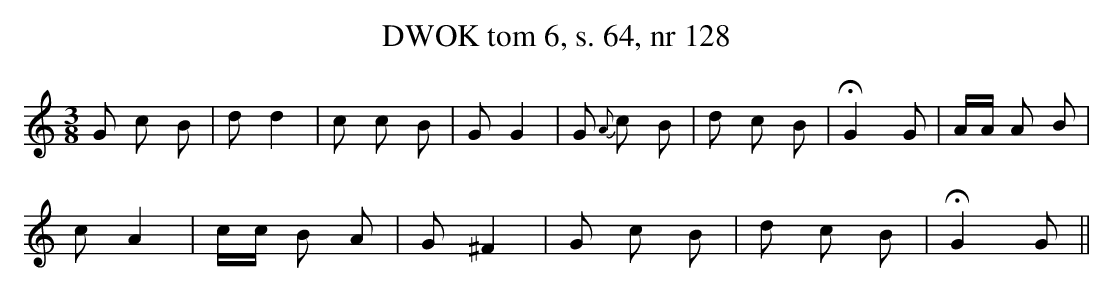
X:1
T:DWOK tom 6, s. 64, nr 128
L:1/16
M:3/8
K:C
G2 c2 B2|d2 d4|c2 c2 B2|G2 G4|G2 {A }c2 B2|d2 c2 B2|HG4 G2|AA A2 B2|
c2 A4|cc B2 A2|G2 ^F4|G2 c2 B2|d2 c2 B2|HG4 G2||
